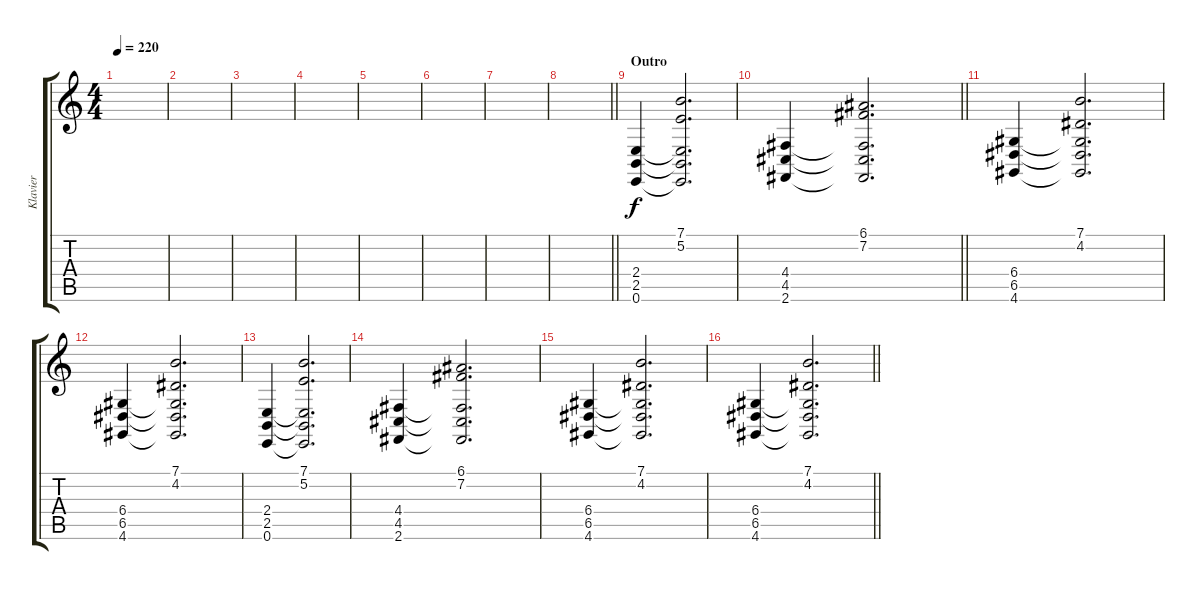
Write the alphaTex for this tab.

\track ("Klavier" "Klavier") {instrument acousticgrandpiano}
\staff {score tabs}
\tuning (E4 B3 G3 D3 A2 E2) {hide}
\ts (4 4)
\tempo 220
\clef g2
\ks c
|
|
|
|
|
|
|
\barLineRight lightlight
|
\section ("" "Outro")
(2.4 2.5 0.6).4 (7.1 5.2 2.4{t} 2.5{t} 0.6{t}).2{d} |
\barLineRight lightlight
(4.4 4.5 2.6).4 (6.1 7.2 4.4{t} 4.5{t} 2.6{t}).2{d} |
(6.4 6.5 4.6).4 (7.1 4.2 6.4{t} 6.5{t} 4.6{t}).2{d} |
(6.4 6.5 4.6).4 (7.1 4.2 6.4{t} 6.5{t} 4.6{t}).2{d} |
(2.4 2.5 0.6).4 (7.1 5.2 2.4{t} 2.5{t} 0.6{t}).2{d} |
(4.4 4.5 2.6).4 (6.1 7.2 4.4{t} 4.5{t} 2.6{t}).2{d} |
(6.4 6.5 4.6).4 (7.1 4.2 6.4{t} 6.5{t} 4.6{t}).2{d} |
\barLineRight lightlight
(6.4 6.5 4.6).4 (7.1 4.2 6.4{t} 6.5{t} 4.6{t}).2{d}
